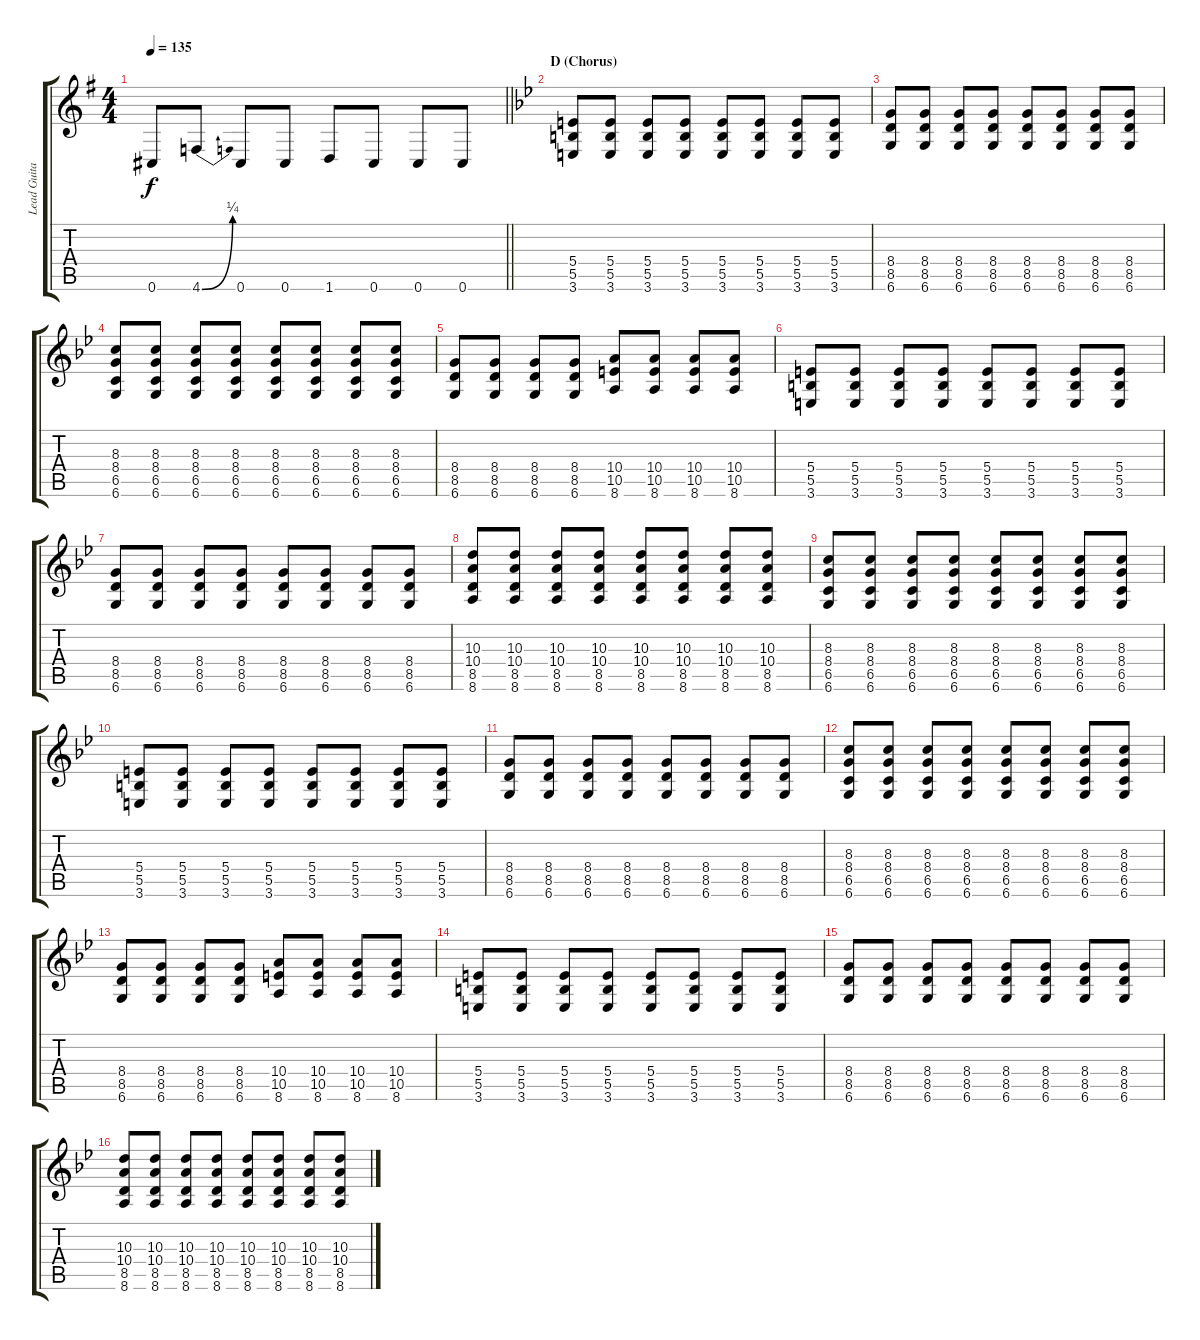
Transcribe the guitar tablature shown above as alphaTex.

\track ("Lead Guitar (Kristian Niemann)" "Lead Guita") {instrument distortionguitar}
\staff {score tabs}
\tuning (Db4 Ab3 E3 B2 Gb2 Db2) {hide}
\ts (4 4)
\tempo 135
\clef g2
\barLineRight lightlight
\ks eminor
0.6.8{dy f} 4.6{be (bend 0 0 60 1)}.8 0.6.8 0.6.8 1.6.8 0.6.8 0.6.8 0.6.8 |
\section ("" "D (Chorus)")
\ks gminor
(5.4 5.5 3.6).8 (5.4 5.5 3.6).8 (5.4 5.5 3.6).8 (5.4 5.5 3.6).8 (5.4 5.5 3.6).8 (5.4 5.5 3.6).8 (5.4 5.5 3.6).8 (5.4 5.5 3.6).8 |
(8.4 8.5 6.6).8 (8.4 8.5 6.6).8 (8.4 8.5 6.6).8 (8.4 8.5 6.6).8 (8.4 8.5 6.6).8 (8.4 8.5 6.6).8 (8.4 8.5 6.6).8 (8.4 8.5 6.6).8 |
(8.3 8.4 6.5 6.6).8 (8.3 8.4 6.5 6.6).8 (8.3 8.4 6.5 6.6).8 (8.3 8.4 6.5 6.6).8 (8.3 8.4 6.5 6.6).8 (8.3 8.4 6.5 6.6).8 (8.3 8.4 6.5 6.6).8 (8.3 8.4 6.5 6.6).8 |
(8.4 8.5 6.6).8 (8.4 8.5 6.6).8 (8.4 8.5 6.6).8 (8.4 8.5 6.6).8 (10.4 10.5 8.6).8 (10.4 10.5 8.6).8 (10.4 10.5 8.6).8 (10.4 10.5 8.6).8 |
(5.4 5.5 3.6).8 (5.4 5.5 3.6).8 (5.4 5.5 3.6).8 (5.4 5.5 3.6).8 (5.4 5.5 3.6).8 (5.4 5.5 3.6).8 (5.4 5.5 3.6).8 (5.4 5.5 3.6).8 |
(8.4 8.5 6.6).8 (8.4 8.5 6.6).8 (8.4 8.5 6.6).8 (8.4 8.5 6.6).8 (8.4 8.5 6.6).8 (8.4 8.5 6.6).8 (8.4 8.5 6.6).8 (8.4 8.5 6.6).8 |
(10.3 10.4 8.5 8.6).8 (10.3 10.4 8.5 8.6).8 (10.3 10.4 8.5 8.6).8 (10.3 10.4 8.5 8.6).8 (10.3 10.4 8.5 8.6).8 (10.3 10.4 8.5 8.6).8 (10.3 10.4 8.5 8.6).8 (10.3 10.4 8.5 8.6).8 |
(8.3 8.4 6.5 6.6).8 (8.3 8.4 6.5 6.6).8 (8.3 8.4 6.5 6.6).8 (8.3 8.4 6.5 6.6).8 (8.3 8.4 6.5 6.6).8 (8.3 8.4 6.5 6.6).8 (8.3 8.4 6.5 6.6).8 (8.3 8.4 6.5 6.6).8 |
(5.4 5.5 3.6).8 (5.4 5.5 3.6).8 (5.4 5.5 3.6).8 (5.4 5.5 3.6).8 (5.4 5.5 3.6).8 (5.4 5.5 3.6).8 (5.4 5.5 3.6).8 (5.4 5.5 3.6).8 |
(8.4 8.5 6.6).8 (8.4 8.5 6.6).8 (8.4 8.5 6.6).8 (8.4 8.5 6.6).8 (8.4 8.5 6.6).8 (8.4 8.5 6.6).8 (8.4 8.5 6.6).8 (8.4 8.5 6.6).8 |
(8.3 8.4 6.5 6.6).8 (8.3 8.4 6.5 6.6).8 (8.3 8.4 6.5 6.6).8 (8.3 8.4 6.5 6.6).8 (8.3 8.4 6.5 6.6).8 (8.3 8.4 6.5 6.6).8 (8.3 8.4 6.5 6.6).8 (8.3 8.4 6.5 6.6).8 |
(8.4 8.5 6.6).8 (8.4 8.5 6.6).8 (8.4 8.5 6.6).8 (8.4 8.5 6.6).8 (10.4 10.5 8.6).8 (10.4 10.5 8.6).8 (10.4 10.5 8.6).8 (10.4 10.5 8.6).8 |
(5.4 5.5 3.6).8 (5.4 5.5 3.6).8 (5.4 5.5 3.6).8 (5.4 5.5 3.6).8 (5.4 5.5 3.6).8 (5.4 5.5 3.6).8 (5.4 5.5 3.6).8 (5.4 5.5 3.6).8 |
(8.4 8.5 6.6).8 (8.4 8.5 6.6).8 (8.4 8.5 6.6).8 (8.4 8.5 6.6).8 (8.4 8.5 6.6).8 (8.4 8.5 6.6).8 (8.4 8.5 6.6).8 (8.4 8.5 6.6).8 |
(10.3 10.4 8.5 8.6).8 (10.3 10.4 8.5 8.6).8 (10.3 10.4 8.5 8.6).8 (10.3 10.4 8.5 8.6).8 (10.3 10.4 8.5 8.6).8 (10.3 10.4 8.5 8.6).8 (10.3 10.4 8.5 8.6).8 (10.3 10.4 8.5 8.6).8
